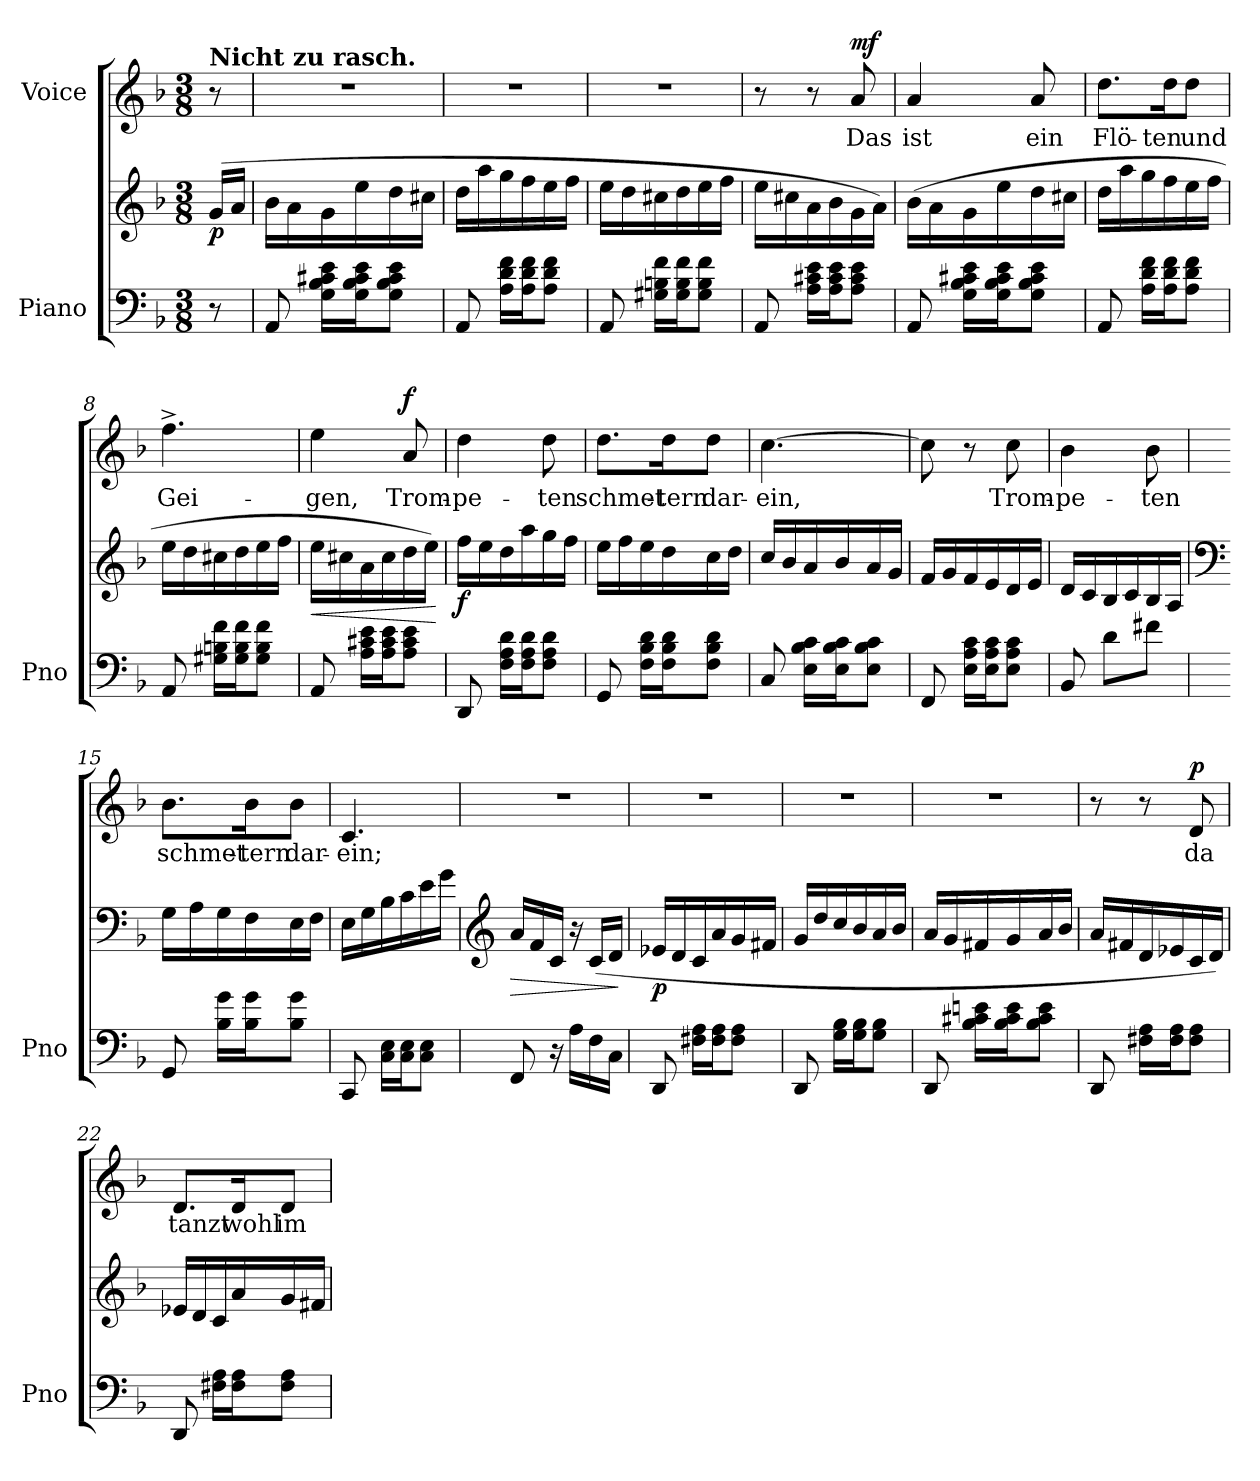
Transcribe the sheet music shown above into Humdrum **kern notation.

**kern	**kern	**dynam	**kern	**text	**dynam
*part2	*part2	*part2	*part1	*part1	*part1
*staff3	*staff2	*staff2/3	*staff1	*staff1	*staff1
*I"Piano	*	*	*I"Voice	*	*
*I'Pno	*	*	*	*	*
*clefF4	*clefG2	*	*clefG2	*	*
*k[b-]	*k[b-]	*	*k[b-]	*	*
*M3/8	*M3/8	*	*M3/8	*	*
=1	=1	=1	=1	=1	=1
!	!	!	!LO:TX:a:B:t=Nicht zu rasch.	!	!
!	!	!LO:DY:b	!	!	!
8r	(16g/LL	p	8r	.	.
.	16a/JJ	.	.	.	.
=2	=2	=2	=2	=2	=2
8AA/	16b-\LL	.	4.r	.	.
.	16a\	.	.	.	.
16G\ 16B-\ 16c#X\ 16e\LL	16g\	.	.	.	.
16G\ 16B-\ 16c#\ 16e\J	16ee\	.	.	.	.
8G\ 8B-\ 8c#\ 8e\J	16dd\	.	.	.	.
.	16cc#X\JJ	.	.	.	.
=3	=3	=3	=3	=3	=3
8AA/	16dd\LL	.	4.r	.	.
.	16aa\	.	.	.	.
16A\ 16d\ 16f\LL	16gg\	.	.	.	.
16A\ 16d\ 16f\J	16ff\	.	.	.	.
8A\ 8d\ 8f\J	16ee\	.	.	.	.
.	16ff\JJ	.	.	.	.
=4	=4	=4	=4	=4	=4
8AA/	16ee\LL	.	4.r	.	.
.	16dd\	.	.	.	.
16G#X\ 16Bn\ 16f\LL	16cc#X\	.	.	.	.
16G#\ 16B\ 16f\J	16dd\	.	.	.	.
8G#\ 8B\ 8f\J	16ee\	.	.	.	.
.	16ff\JJ	.	.	.	.
=5	=5	=5	=5	=5	=5
8AA/	16ee\LL	.	8r	.	.
.	16cc#X\	.	.	.	.
16A\ 16c#X\ 16e\LL	16a\	.	8r	.	.
16A\ 16c#\ 16e\J	16b-\	.	.	.	.
!	!	!	!	!	!LO:DY:b
8A\ 8c#\ 8e\J	16g\	.	8a/	Das	mf
.	16a\JJ)	.	.	.	.
=6	=6	=6	=6	=6	=6
8AA/	(16b-\LL	.	4a/	ist	.
.	16a\	.	.	.	.
16G\ 16B-\ 16c#X\ 16e\LL	16g\	.	.	.	.
16G\ 16B-\ 16c#\ 16e\J	16ee\	.	.	.	.
8G\ 8B-\ 8c#\ 8e\J	16dd\	.	8a/	ein	.
.	16cc#X\JJ	.	.	.	.
=7	=7	=7	=7	=7	=7
8AA/	16dd\LL	.	8.dd\L	Flö-	.
.	16aa\	.	.	.	.
16A\ 16d\ 16f\LL	16gg\	.	.	.	.
16A\ 16d\ 16f\J	16ff\	.	16dd\K	-ten	.
8A\ 8d\ 8f\J	16ee\	.	8dd\J	und	.
.	16ff\JJ	.	.	.	.
=8	=8	=8	=8	=8	=8
8AA/	16ee\LL	.	4.ff^\	Gei-	.
.	16dd\	.	.	.	.
16G#X\ 16Bn\ 16f\LL	16cc#X\	.	.	.	.
16G#\ 16B\ 16f\J	16dd\	.	.	.	.
8G#\ 8B\ 8f\J	16ee\	.	.	.	.
.	16ff\JJ	.	.	.	.
=9	=9	=9	=9	=9	=9
!	!	!LO:HP:b	!	!	!
8AA/	16ee\LL	<	4ee\	-gen,	.
.	16cc#X\	.	.	.	.
16A\ 16c#X\ 16e\LL	16a\	.	.	.	.
16A\ 16c#\ 16e\J	16cc#\	.	.	.	.
!	!	!	!	!	!LO:DY:b
8A\ 8c#\ 8e\J	16dd\	.	8a/	Trom-	f
.	16ee\JJ)	.	.	.	.
.	.	[	.	.	.
=10	=10	=10	=10	=10	=10
!	!	!LO:DY:b	!	!	!
8DD/	16ff\LL	f	4dd\	-pe-	.
.	16ee\	.	.	.	.
16F\ 16A\ 16d\LL	16dd\	.	.	.	.
16F\ 16A\ 16d\J	16aa\	.	.	.	.
8F\ 8A\ 8d\J	16gg\	.	8dd\	-ten	.
.	16ff\JJ	.	.	.	.
=11	=11	=11	=11	=11	=11
8GG/	16ee\LL	.	8.dd\L	schmet-	.
.	16ff\	.	.	.	.
16F\ 16B-\ 16d\LL	16ee\	.	.	.	.
16F\ 16B-\ 16d\J	16dd\	.	16dd\K	-tern	.
8F\ 8B-\ 8d\J	16cc\	.	8dd\J	dar-	.
.	16dd\JJ	.	.	.	.
=12	=12	=12	=12	=12	=12
8C/	16cc/LL	.	[4.cc\	-ein,	.
.	16b-/	.	.	.	.
16E\ 16B-\ 16c\LL	16a/	.	.	.	.
16E\ 16B-\ 16c\J	16b-/	.	.	.	.
8E\ 8B-\ 8c\J	16a/	.	.	.	.
.	16g/JJ	.	.	.	.
=13	=13	=13	=13	=13	=13
8FF/	16f/LL	.	8cc\]	.	.
.	16g/	.	.	.	.
16E\ 16A\ 16c\LL	16f/	.	8r	.	.
16E\ 16A\ 16c\J	16e/	.	.	.	.
8E\ 8A\ 8c\J	16d/	.	8cc\	Trom-	.
.	16e/JJ	.	.	.	.
=14	=14	=14	=14	=14	=14
8BB-/	16d/LL	.	4b-\	-pe-	.
.	16c/	.	.	.	.
8d\L	16B-/	.	.	.	.
.	16c/	.	.	.	.
8f#X\J	16B-/	.	8b-\	-ten	.
.	16A/JJ	.	.	.	.
=15	=15	=15	=15	=15	=15
*	*clefF4	*	*	*	*
8GG/	16G\LL	.	8.b-\L	schmet-	.
.	16A\	.	.	.	.
16B-\ 16g\LL	16G\	.	.	.	.
16B-\ 16g\J	16F\	.	16b-\K	-tern	.
8B-\ 8g\J	16E\	.	8b-\J	dar-	.
.	16F\JJ	.	.	.	.
=16	=16	=16	=16	=16	=16
8CC/	16E\LL	.	4.c/	-ein;	.
.	16G\	.	.	.	.
16C\ 16E\LL	16B-\	.	.	.	.
16C\ 16E\J	16c\	.	.	.	.
8C\ 8E\J	16e\	.	.	.	.
.	16g\JJ	.	.	.	.
=17	=17	=17	=17	=17	=17
*	*clefG2	*	*	*	*
!	!	!LO:HP:b	!	!	!
8FF/	16a/LL	>	4.r	.	.
.	16f/	.	.	.	.
16r	16c/JJ	.	.	.	.
16A\LL	16r	.	.	.	.
16F\	(16c/LL	.	.	.	.
16C\JJ	16d/JJ	.	.	.	.
.	.	]	.	.	.
=18	=18	=18	=18	=18	=18
!	!	!LO:DY:b	!	!	!
8DD/	16e-X/LL	p	4.r	.	.
.	16d/	.	.	.	.
16F#X\ 16A\LL	16c/	.	.	.	.
16F#\ 16A\J	16a/	.	.	.	.
8F#\ 8A\J	16g/	.	.	.	.
.	16f#X/JJ	.	.	.	.
=19	=19	=19	=19	=19	=19
8DD/	16g/LL	.	4.r	.	.
.	16dd/	.	.	.	.
16G\ 16B-\LL	16cc/	.	.	.	.
16G\ 16B-\J	16b-/	.	.	.	.
8G\ 8B-\J	16a/	.	.	.	.
.	16b-/JJ	.	.	.	.
=20	=20	=20	=20	=20	=20
8DD/	16a/LL	.	4.r	.	.
.	16g/	.	.	.	.
16B-\ 16c#X\ 16en\LL	16f#X/	.	.	.	.
16B-\ 16c#\ 16e\J	16g/	.	.	.	.
8B-\ 8c#\ 8e\J	16a/	.	.	.	.
.	16b-/JJ	.	.	.	.
=21	=21	=21	=21	=21	=21
8DD/	16a/LL	.	8r	.	.
.	16f#X/	.	.	.	.
16F#X\ 16A\LL	16d/	.	8r	.	.
16F#\ 16A\J	16e-X/	.	.	.	.
!	!	!	!	!	!LO:DY:b
8F#\ 8A\J	16c/	.	8d/	da	p
.	16d/JJ)	.	.	.	.
=22	=22	=22	=22	=22	=22
8DD/	16e-X/LL	.	8.d/L	tanzt	.
.	16d/	.	.	.	.
16F#X\ 16A\LL	16c/	.	.	.	.
16F#\ 16A\J	16a/	.	16d/K	wohl	.
8F#\ 8A\J	16g/	.	8d/J	im	.
.	16f#X/JJ	.	.	.	.
=	=	=	=	=	=
*-	*-	*-	*-	*-	*-
